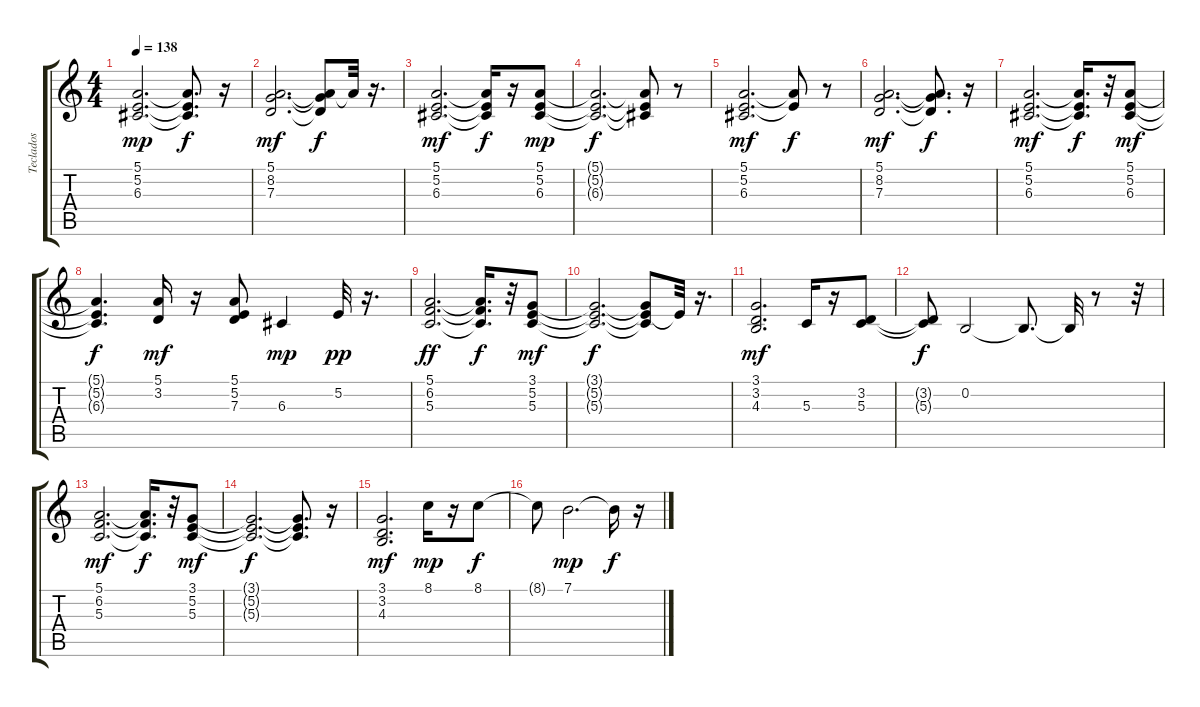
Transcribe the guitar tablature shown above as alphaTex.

\track ("Teclados" "Teclados") {instrument electricgrandpiano}
\staff {score tabs}
\tuning (E4 B3 G3 D3 A2 E2) {hide}
\ts (4 4)
\tempo 138
\clef g2
\ks c
(5.1 5.2 6.3).2{d dy mp} (5.1{t} 5.2{t} 6.3{t}).8{d dy f} r.16 |
(5.1 8.2 7.3).2{d dy mf} (5.1{t} 8.2{t} 7.3{t}).8{dy f} 5.1{t}.32 r.16{d} |
(5.1 5.2 6.3).2{d dy mf} (5.1{t} 5.2{t} 6.3{t}).16{dy f} r.16 (5.1 5.2 6.3).8{dy mp} |
(5.1{t} 5.2{t} 6.3{t}).2{d dy f} (5.1{t} 5.2{t} 6.3{t}).8 r.8 |
(5.1 5.2 6.3).2{d dy mf} (5.1{t} 5.2{t}).8{dy f} r.8 |
(5.1 8.2 7.3).2{d dy mf} (5.1{t} 8.2{t} 7.3{t}).8{d dy f} r.16 |
(5.1 5.2 6.3).2{d dy mf} (5.1{t} 5.2{t} 6.3{t}).16{d dy f} r.32 (5.1 5.2 6.3).8{dy mf} |
(5.1{t} 5.2{t} 6.3{t}).4{d dy f} (5.1 3.2).16{dy mf} r.16 (5.1 5.2 7.3).8 6.3.4{dy mp} 5.2.32{dy pp} r.16{d} |
(5.1 6.2 5.3).2{d dy ff} (5.1{t} 6.2{t} 5.3{t}).16{d dy f} r.32 (3.1 5.2 5.3).8{dy mf} |
(3.1{t} 5.2{t} 5.3{t}).2{d dy f} (3.1{t} 5.2{t} 5.3{t}).8 5.2{t}.32 r.16{d} |
(3.1 3.2 4.3).2{d dy mf} 5.3.16 r.16 (3.2 5.3).8 |
(3.2{t} 5.3{t}).8{dy f} 0.2.2 0.2{t}.8{d} 0.2{t}.32 r.8 r.32 |
(5.1 6.2 5.3).2{d dy mf} (5.1{t} 6.2{t} 5.3{t}).16{d dy f} r.32 (3.1 5.2 5.3).8{dy mf} |
(3.1{t} 5.2{t} 5.3{t}).2{d dy f} (3.1{t} 5.2{t} 5.3{t}).8{d} r.16 |
(3.1 3.2 4.3).2{d dy mf} 8.1.16{dy mp} r.16 8.1.8{dy f} |
8.1{t}.8 7.1.2{d dy mp} 7.1{t}.16{dy f} r.16
